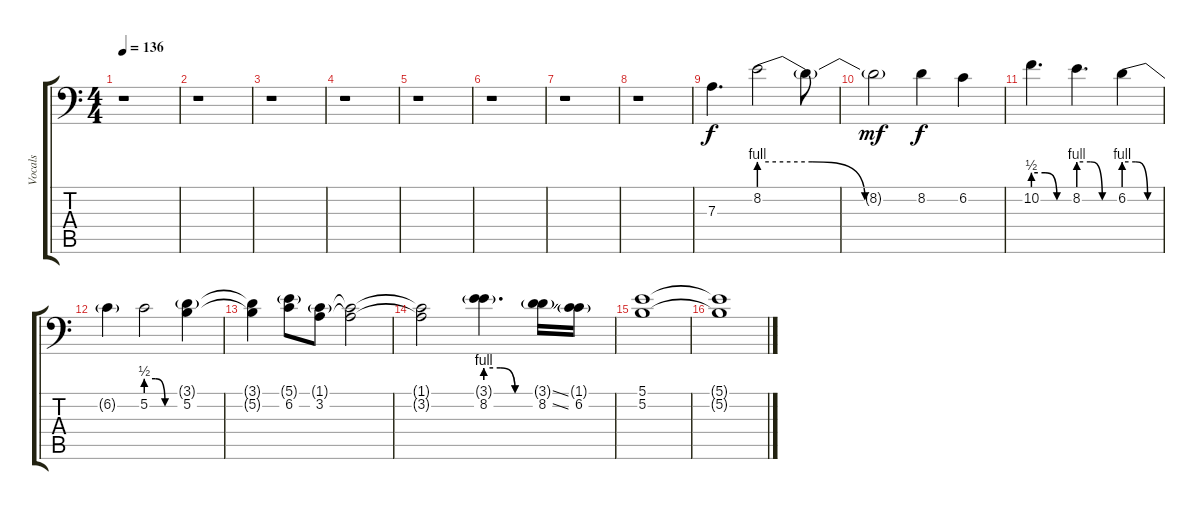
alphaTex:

\track ("Vocals" "Vocals") {instrument lead2sawtooth}
\staff {score tabs}
\tuning (B3 Gb3 D3 A2 E2 A1) {hide}
\ts (4 4)
\tempo 136
\clef f4
\ks c
r.1{dy f} |
r.1 |
r.1 |
r.1 |
r.1 |
r.1 |
r.1 |
r.1 |
7.3.4{d} 8.2{be (custom 0 4 20 4 40 0 60 0)}.2 8.2{t}.8 |
8.2{t}.2{dy mf} 8.2.4{dy f} 6.2.4 |
10.2{be (custom 0 2 20 2 40 0 60 0)}.4{d} 8.2{be (custom 0 4 20 4 40 0 60 0)}.4{d} 6.2{be (custom 0 4 20 4 40 0 60 0)}.4 |
6.2{t}.4 5.2{be (custom 0 2 20 2 40 0 60 0)}.2 (3.1{g} 5.2).4 |
(3.1{t} 5.2{t}).4 (5.1{g} 6.2).8 (1.1{g} 3.2).8 (1.1{t} 3.2{t}).2 |
(1.1{t} 3.2{t}).2 (3.1{be (custom 0 4 20 4 40 0 60 0) g} 8.2{be (custom 0 4 20 4 40 0 60 0)}).4{d} (3.1{ss g} 8.2{ss}).16 (1.1{g} 6.2).16 |
(5.1 5.2).1 |
(5.1{t} 5.2{t}).1
